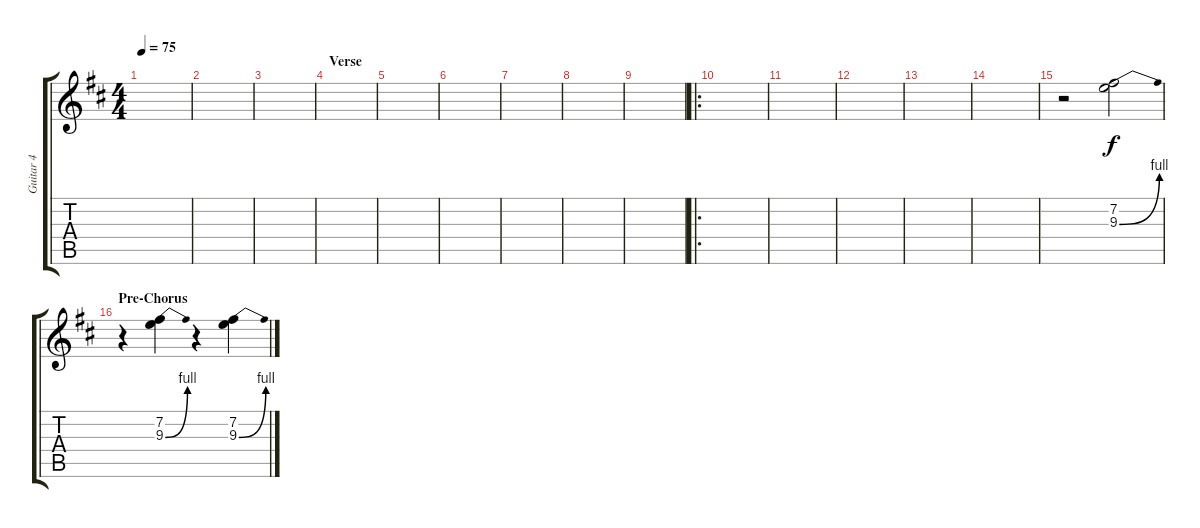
\track ("Guitar 4" "Guitar 4") {instrument overdrivenguitar}
\staff {score tabs}
\tuning (E4 B3 G3 D3 A2 E2) {hide}
\ts (4 4)
\tempo 75
\clef g2
\ks d
|
|
|
\section ("" "Verse")
|
|
|
|
|
|
\ro
|
|
|
|
|
r.2 (7.2 9.3{be (bend 0 0 60 4)}).2 |
\section ("" "Pre-Chorus")
r.4 (7.2 9.3{be (bend 0 0 60 4)}).4 r.4 (7.2 9.3{be (bend 0 0 60 4)}).4
